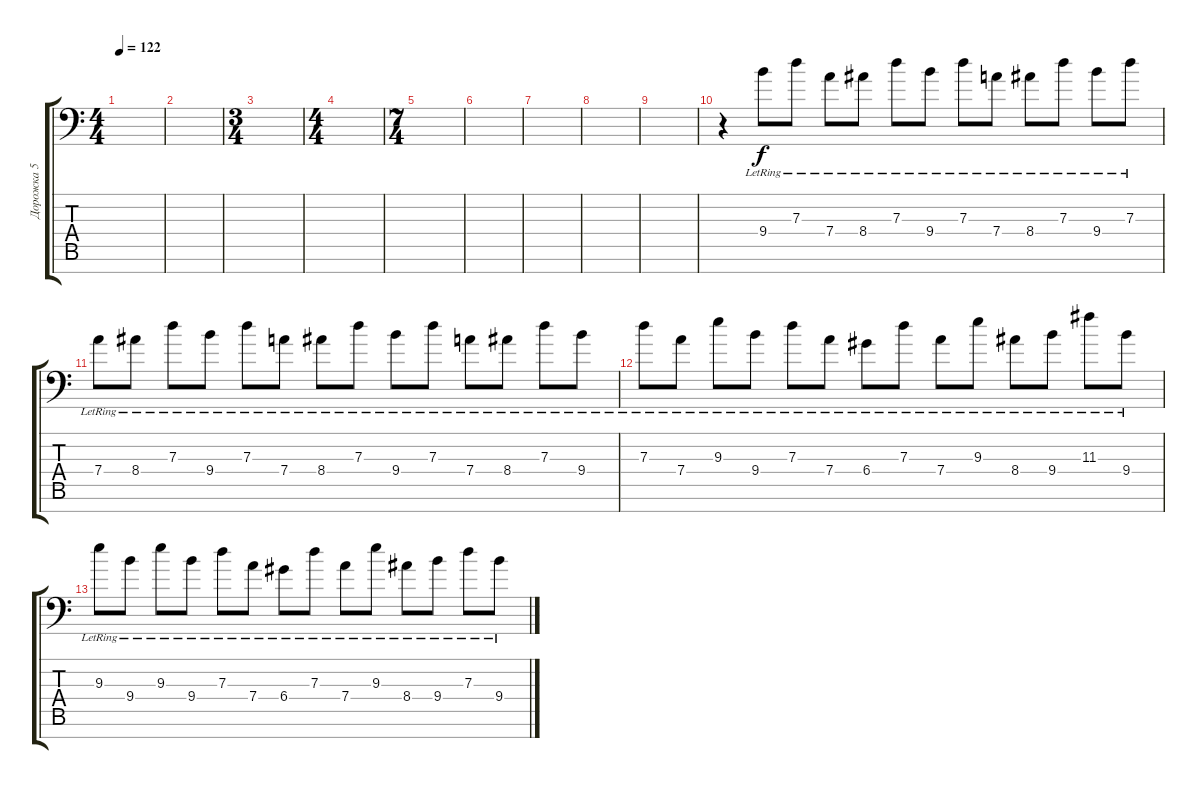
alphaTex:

\track ("Дорожка 5" "Дорожка 5") {instrument electricguitarjazz}
\staff {score tabs}
\tuning (E4 B3 G3 D3 A2 E2 A1) {hide}
\ts (4 4)
\tempo 122
\clef f4
\ks c
|
|
\ts (3 4)
|
\ts (4 4)
|
\ts (7 4)
|
|
|
|
|
r.4 9.4{lr}.8 7.3{lr}.8 7.4{lr}.8 8.4{lr}.8 7.3{lr}.8 9.4{lr}.8 7.3{lr}.8 7.4{lr}.8 8.4{lr}.8 7.3{lr}.8 9.4{lr}.8 7.3{lr}.8 |
7.4{lr}.8 8.4{lr}.8 7.3{lr}.8 9.4{lr}.8 7.3{lr}.8 7.4{lr}.8 8.4{lr}.8 7.3{lr}.8 9.4{lr}.8 7.3{lr}.8 7.4{lr}.8 8.4{lr}.8 7.3{lr}.8 9.4{lr}.8 |
7.3{lr}.8 7.4{lr}.8 9.3{lr}.8 9.4{lr}.8 7.3{lr}.8 7.4{lr}.8 6.4{lr}.8 7.3{lr}.8 7.4{lr}.8 9.3{lr}.8 8.4{lr}.8 9.4{lr}.8 11.3{lr}.8 9.4{lr}.8 |
9.3{lr}.8 9.4{lr}.8 9.3{lr}.8 9.4{lr}.8 7.3{lr}.8 7.4{lr}.8 6.4{lr}.8 7.3{lr}.8 7.4{lr}.8 9.3{lr}.8 8.4{lr}.8 9.4{lr}.8 7.3{lr}.8 9.4{lr}.8
